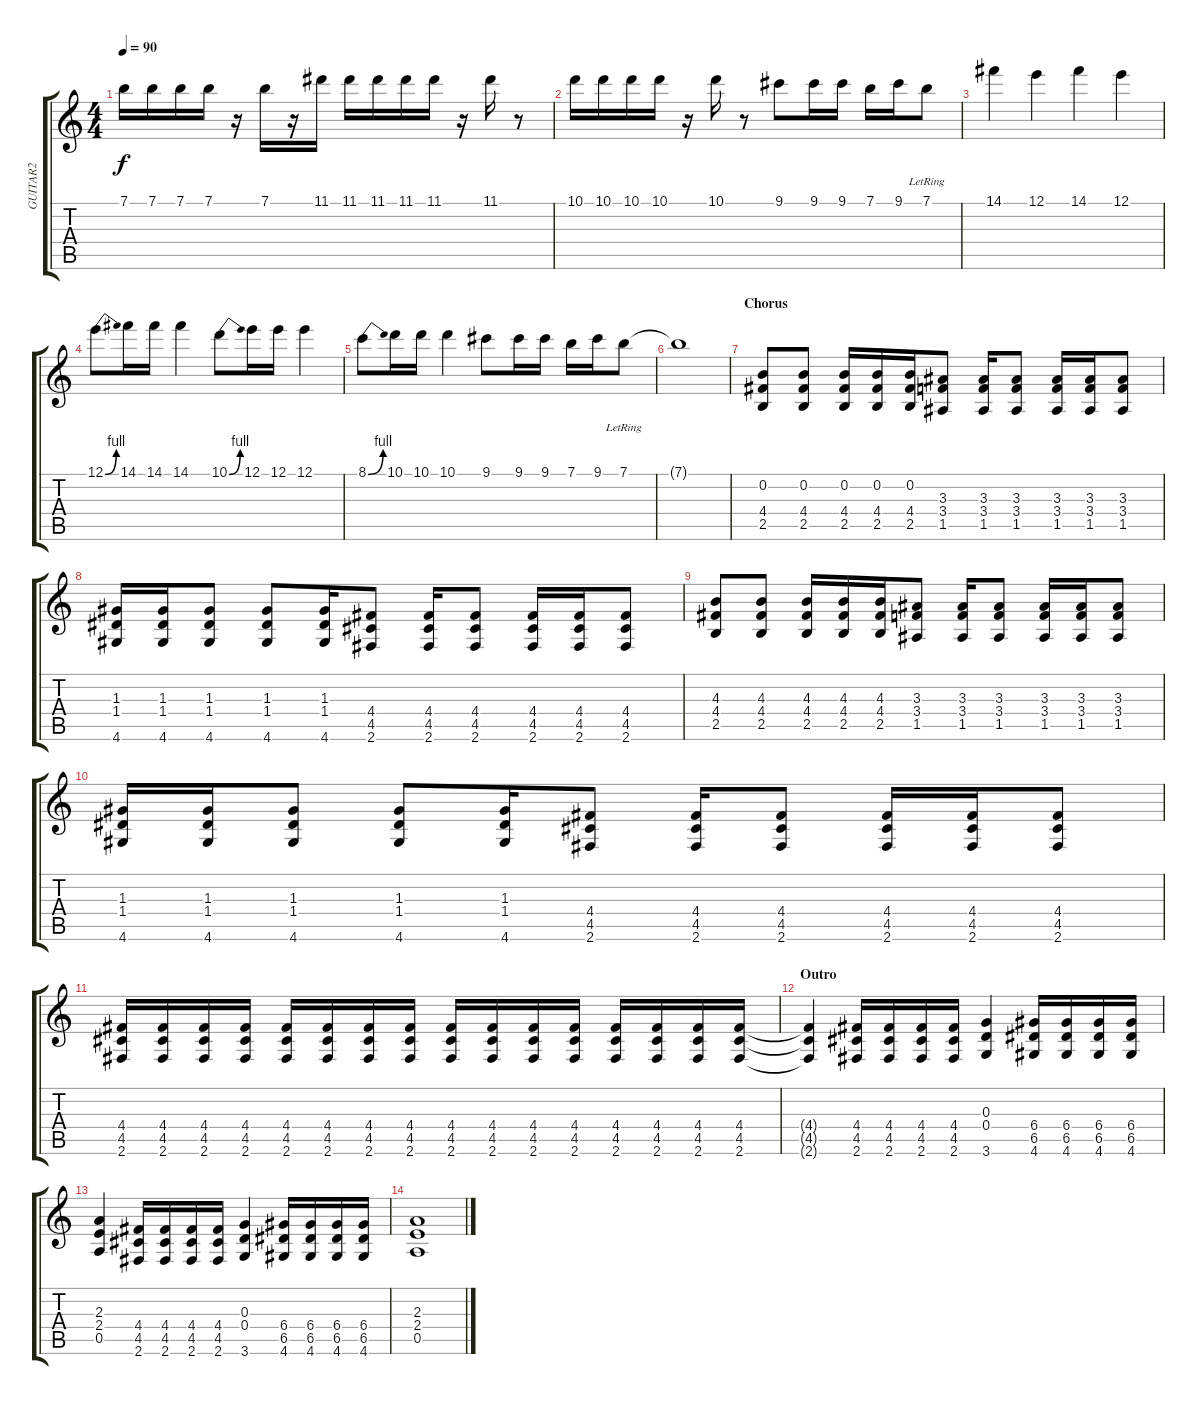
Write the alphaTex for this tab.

\track ("GUITAR2" "GUITAR2") {instrument overdrivenguitar}
\staff {score tabs}
\tuning (E4 B3 G3 D3 A2 E2) {hide}
\ts (4 4)
\tempo 90
\clef g2
\ks c
7.1.16{dy f} 7.1.16 7.1.16 7.1.16 r.16 7.1.16 r.16 11.1.16 11.1.16 11.1.16 11.1.16 11.1.16 r.16 11.1.16 r.8 |
10.1.16 10.1.16 10.1.16 10.1.16 r.16 10.1.16 r.8 9.1.8 9.1.16 9.1.16 7.1.16 9.1.16 7.1{lr}.8 |
14.1.4 12.1.4 14.1.4 12.1.4 |
12.1{be (bend 0 0 60 4)}.8 14.1.16 14.1.16 14.1.4 10.1{be (bend 0 0 60 4)}.8 12.1.16 12.1.16 12.1.4 |
8.1{be (bend 0 0 60 4)}.8 10.1.16 10.1.16 10.1.4 9.1.8 9.1.16 9.1.16 7.1.16 9.1.16 7.1{lr}.8 |
7.1{t}.1 |
\section ("" "Chorus")
(0.2 4.4 2.5).8{volume 12} (0.2 4.4 2.5).8 (0.2 4.4 2.5).16 (0.2 4.4 2.5).16 (0.2 4.4 2.5).16 (3.3 3.4 1.5).8 (3.3 3.4 1.5).16 (3.3 3.4 1.5).8 (3.3 3.4 1.5).16 (3.3 3.4 1.5).16 (3.3 3.4 1.5).8 |
(1.3 1.4 4.6).16 (1.3 1.4 4.6).16 (1.3 1.4 4.6).8 (1.3 1.4 4.6).8 (1.3 1.4 4.6).16 (4.4 4.5 2.6).8 (4.4 4.5 2.6).16 (4.4 4.5 2.6).8 (4.4 4.5 2.6).16 (4.4 4.5 2.6).16 (4.4 4.5 2.6).8 |
(4.3 4.4 2.5).8 (4.3 4.4 2.5).8 (4.3 4.4 2.5).16 (4.3 4.4 2.5).16 (4.3 4.4 2.5).16 (3.3 3.4 1.5).8 (3.3 3.4 1.5).16 (3.3 3.4 1.5).8 (3.3 3.4 1.5).16 (3.3 3.4 1.5).16 (3.3 3.4 1.5).8 |
(1.3 1.4 4.6).16 (1.3 1.4 4.6).16 (1.3 1.4 4.6).8 (1.3 1.4 4.6).8 (1.3 1.4 4.6).16 (4.4 4.5 2.6).8 (4.4 4.5 2.6).16 (4.4 4.5 2.6).8 (4.4 4.5 2.6).16 (4.4 4.5 2.6).16 (4.4 4.5 2.6).8 |
(4.4 4.5 2.6).16 (4.4 4.5 2.6).16 (4.4 4.5 2.6).16 (4.4 4.5 2.6).16 (4.4 4.5 2.6).16 (4.4 4.5 2.6).16 (4.4 4.5 2.6).16 (4.4 4.5 2.6).16 (4.4 4.5 2.6).16 (4.4 4.5 2.6).16 (4.4 4.5 2.6).16 (4.4 4.5 2.6).16 (4.4 4.5 2.6).16 (4.4 4.5 2.6).16 (4.4 4.5 2.6).16 (4.4 4.5 2.6).16 |
\section ("" "Outro")
(4.4{t} 4.5{t} 2.6{t}).4 (4.4 4.5 2.6).16 (4.4 4.5 2.6).16 (4.4 4.5 2.6).16 (4.4 4.5 2.6).16 (0.3 0.4 3.6).4 (6.4 6.5 4.6).16 (6.4 6.5 4.6).16 (6.4 6.5 4.6).16 (6.4 6.5 4.6).16 |
(2.3 2.4 0.5).4 (4.4 4.5 2.6).16 (4.4 4.5 2.6).16 (4.4 4.5 2.6).16 (4.4 4.5 2.6).16 (0.3 0.4 3.6).4 (6.4 6.5 4.6).16 (6.4 6.5 4.6).16 (6.4 6.5 4.6).16 (6.4 6.5 4.6).16 |
(2.3 2.4 0.5).1
